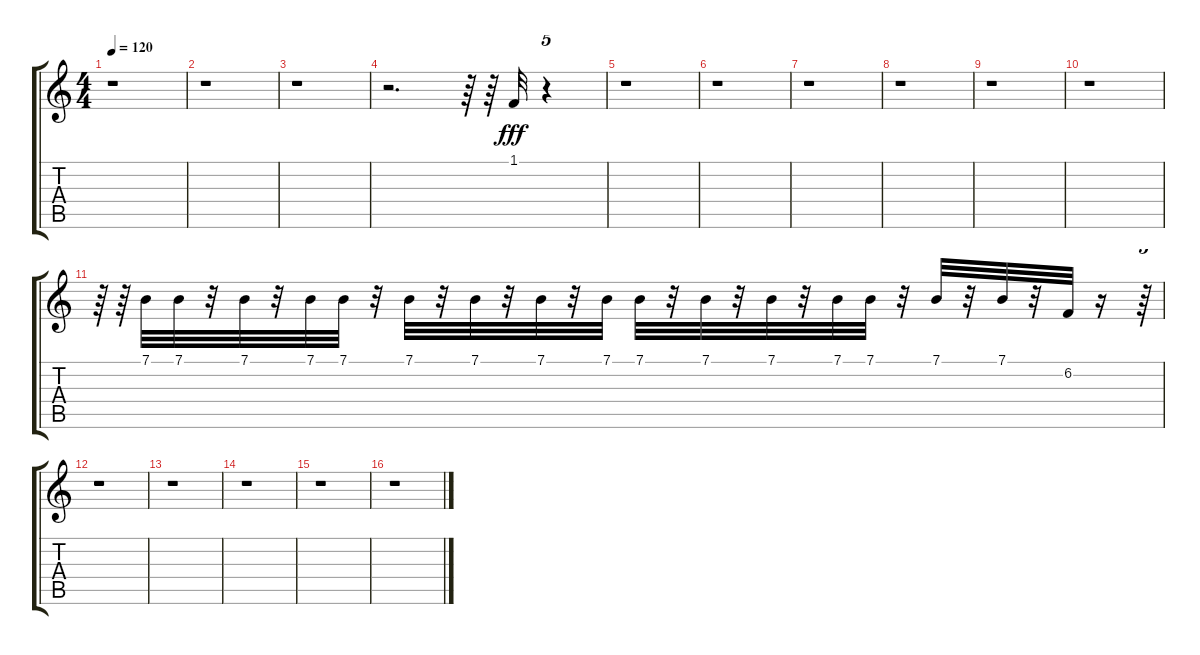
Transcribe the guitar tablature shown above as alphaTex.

\track "" {instrument helicopter}
\staff {score tabs}
\tuning (E4 B3 G3 D3 A2 E2) {hide}
\ts (4 4)
\tempo 120
\clef g2
\ks c
r.1{dy fff} |
r.1 |
r.1 |
r.2{d} r.64 r.64 1.1.32 r.4{tu (5 4)} |
r.1 |
r.1 |
r.1 |
r.1 |
r.1 |
r.1 |
r.64 r.64 7.1.32{instrument seashore} 7.1.32 r.32 7.1.32 r.32 7.1.32 7.1.32 r.32 7.1.32 r.32 7.1.32 r.32 7.1.32 r.32 7.1.32 7.1.32 r.32 7.1.32 r.32 7.1.32 r.32 7.1.32 7.1.32 r.32 7.1.32 r.32 7.1.32 r.32 6.2.32{instrument helicopter} r.16 r.64{tu (5 4)} |
r.1 |
r.1 |
r.1 |
r.1 |
r.1
